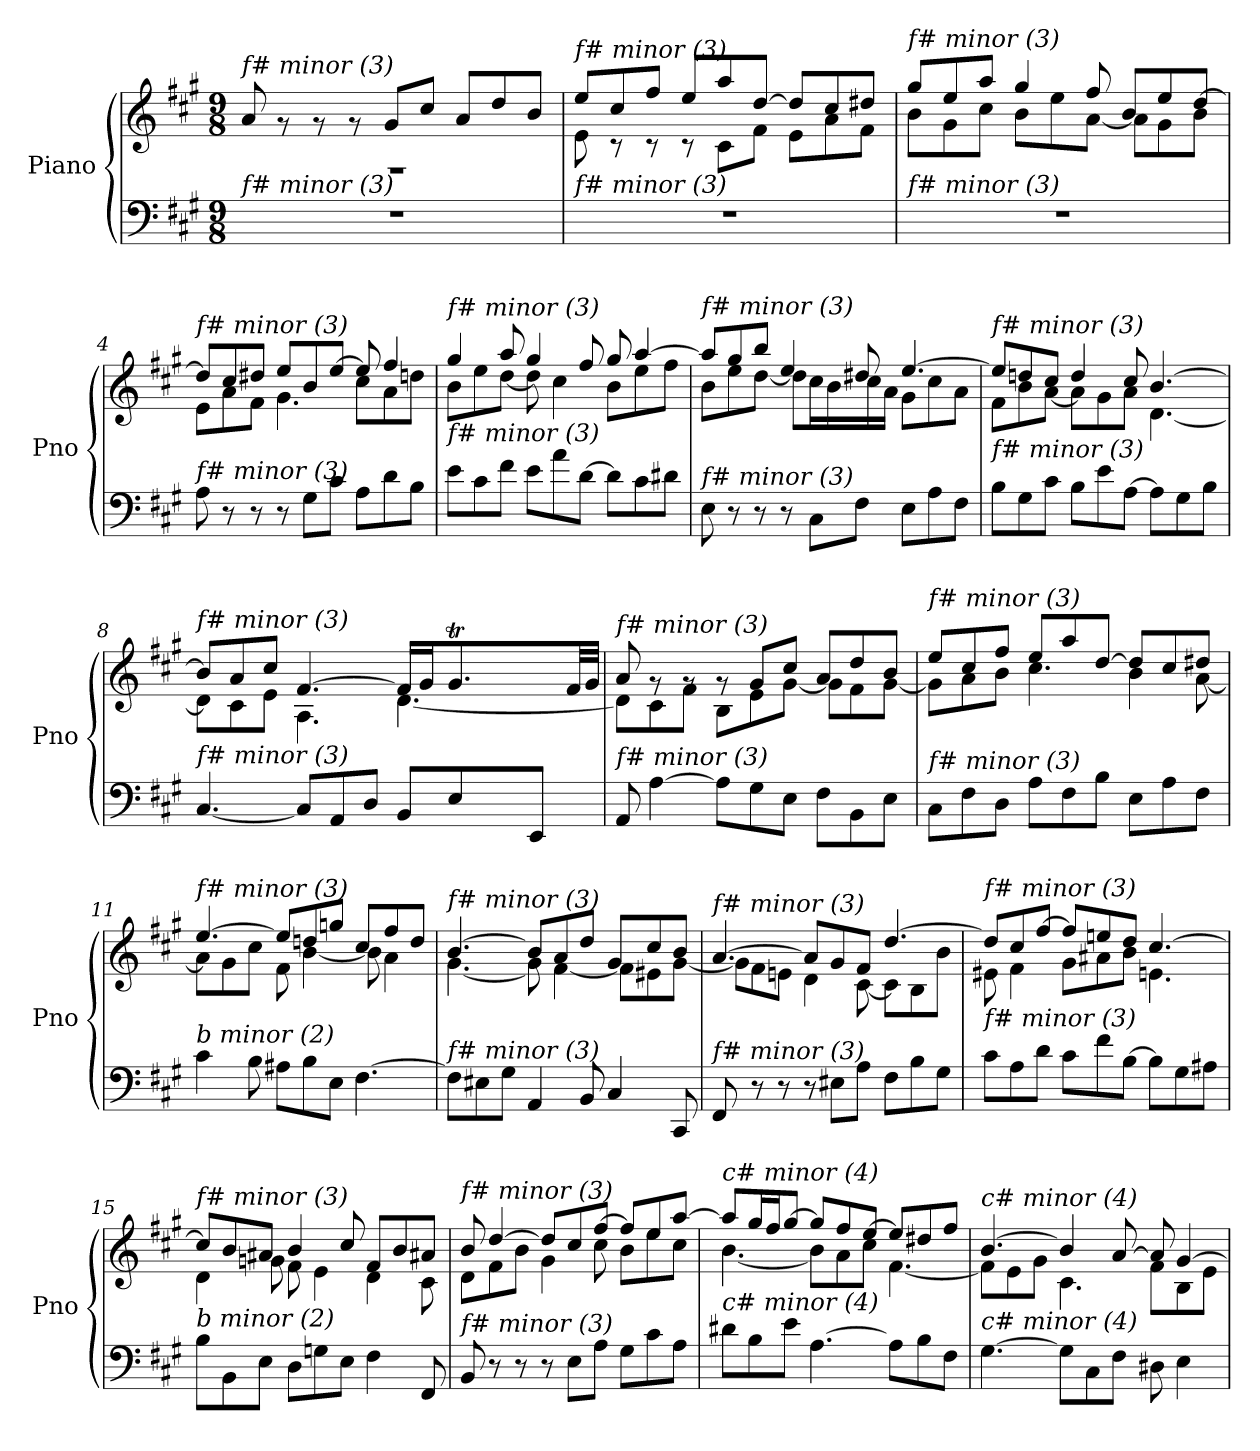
**kern	**kern
*part1	*part1
*staff2	*staff1
*I"Piano	*
*I'Pno	*
*clefF4	*clefG2
*k[f#c#g#]	*k[f#c#g#]
*M9/8	*M9/8
=1	=1
*	*^
!	!LO:TX:i:t=f# minor (3)	!
!LO:TX:i:t=f# minor (3)	!	!
8%9r	8%9rF	8a/
.	.	8rg
.	.	8rg
.	.	8rg
.	.	8g#/L
.	.	8cc#/J
.	.	8a/L
.	.	8dd/
.	.	8b/J
=2	=2	=2
!	!LO:TX:i:t=f# minor (3)	!
!LO:TX:i:t=f# minor (3)	!	!
8%9r	8ee/L	8e\
.	8cc#/	8r
.	8ff#/J	8r
.	8ee/L	8r
.	8aa/	8c#\L
.	[8dd/J	8f#\J
.	8dd/L]	8e\L
.	8cc#/	8a\
.	8dd#X/J	8f#\J
=3	=3	=3
!	!LO:TX:i:t=f# minor (3)	!
!LO:TX:i:t=f# minor (3)	!	!
8%9r	8gg#/L	8b\L
.	8ee/	8g#\
.	8aa/J	8cc#\J
.	4gg#/	8b\L
.	.	8ee\
.	8ff#/	[8a\J
.	8b/L	8a\L]
.	8ee/	8g#\
.	[8dd/J	8b\J
=4	=4	=4
!	!LO:TX:i:t=f# minor (3)	!
!LO:TX:i:t=f# minor (3)	!	!
8A\	8dd/L]	8e\L
8r	8cc#/	8a\
8r	8dd#X/J	8f#\J
8r	8ee/L	4.g#\
8G#\L	8b/	.
8c#\J	[8ee/J	.
8A\L	8ee/]	8cc#\L
8d\	4ff#/	8a\
8B\J	.	8ddn\J
!!LO:LB:g=z	!!
=5	=5	=5
!	!LO:TX:i:t=f# minor (3)	!
!LO:TX:i:t=f# minor (3)	!	!
8e\L	4gg#/	8b\L
8c#\	.	8ee\
8f#\J	8aa/	[8dd\J
8e\L	4gg#/	8dd\]
8a\	.	4cc#\
[8d\J	8ff#/	.
8d\L]	8gg#/	8b\L
8c#\	[4aa/	8ee\
8d#X\J	.	8ff#\J
=6	=6	=6
!	!LO:TX:i:t=f# minor (3)	!
!LO:TX:i:t=f# minor (3)	!	!
8E\	8aa/L]	8b\L
8r	8gg#/	8ee\
8r	8bb/J	[8dd\J
8r	4ee/	8dd\L]
8C#\L	.	16cc#\L
.	.	16b\
8F#\J	8dd#X/	16cc#\
.	.	16a\JJ
8E\L	[4.ee/	8g#\L
8A\	.	8cc#\
8F#\J	.	8a\J
=7	=7	=7
!	!LO:TX:i:t=f# minor (3)	!
!LO:TX:i:t=f# minor (3)	!	!
8B\L	8ee/L]	8f#\L
8G#\	8ddn/	8b\
8c#\J	8cc#/J	[8a\J
8B\L	4dd/	8a\L]
8e\	.	8g#\
[8A\J	8cc#/	8a\J
8A\L]	[4.b/	[4.d\
8G#\	.	.
8B\J	.	.
!!LO:LB:g=z
=8	=8	=8
*^	*	*^
!	!	!LO:TX:i:t=f# minor (3)	!	!
!LO:TX:i:t=f# minor (3)	!	!	!	!
2..ryy	[4.C#/	8b/L]	8d\L]	2..ryy
.	.	8a/	8c#\	.
.	.	8cc#/J	8e\J	.
.	8C#/L]	[4.f#/	4.A\	.
.	8AA/	.	.	.
.	8D/J	.	.	.
.	8BB/L	16f#/LL]	[4.d\	.
.	.	16g#/J	.	.
8.ryy	8E/	8.g#t/	.	32ayy
.	.	.	.	32g#yy
.	.	.	.	32ayy
.	.	.	.	32g#yy
.	8EE/J	.	.	32ayy
.	.	.	.	32g#yy
16ryy	.	32f#/LL	.	16ryy
.	.	32g#/JJJ	.	.
*v	*v	*	*	*
*	*	*v	*v
!!LO:LB:g=z
=9	=9	=9
!	!LO:TX:i:t=f# minor (3)	!
!LO:TX:i:t=f# minor (3)	!	!
8AA/	8a/	8d\L]
[4A\	8rg	8c#\
.	8rg	8f#\J
8A\L]	8rg	8B\L
8G#\	8g#/L	8e\
8E\J	8cc#/J	[8g#\J
8F#\L	8a/L	8g#\L]
8BB\	8dd/	8f#\
8E\J	8b/J	[8g#\J
=10	=10	=10
!	!LO:TX:i:t=f# minor (3)	!
!LO:TX:i:t=f# minor (3)	!	!
8C#\L	8ee/L	8g#\L]
8F#\	8cc#/	8a\
8D\J	8ff#/J	8b\J
8A\L	8ee/L	4.cc#\
8F#\	8aa/	.
8B\J	[8dd/J	.
8E\L	8dd/L]	4b\
8A\	8cc#/	.
8F#\J	8dd#X/J	[8a\
=11	=11	=11
!	!LO:TX:i:t=f# minor (3)	!
!LO:TX:i:t=b minor (2)	!	!
4c#\	[4.ee/	8a\L]
.	.	8g#\
8B\	.	8cc#\J
8A#X\L	8ee/L]	8f#\
8B\	8ddn/	[4b\
8E\J	8ggn/J	.
[4.F#\	8cc#/L	8b\]
.	8ff#/	4a\
.	8dd/J	.
=12	=12	=12
!	!LO:TX:i:t=f# minor (3)	!
!LO:TX:i:t=f# minor (3)	!	!
8F#\L]	[4.b/	[4.g#\
8E#X\	.	.
8G#\J	.	.
4AA/	8b/L]	8g#\]
.	8a/	[4f#\
8BB/	8dd/J	.
4C#/	8g#/L	8f#\L]
.	8cc#/	8e#X\
8CC#/	8b/J	[8g#\J
!!LO:LB:g=z	!!
=13	=13	=13
!	!LO:TX:i:t=f# minor (3)	!
!LO:TX:i:t=f# minor (3)	!	!
8FF#/	[4.a/	8g#\L]
8r	.	8f#\
8r	.	8en\J
8r	8a/L]	4d\
8E#X\L	8g#/	.
8A\J	8f#/J	[8c#\
8F#\L	[4.dd/	8c#\L]
8B\	.	8B\
8G#\J	.	8b\J
=14	=14	=14
!	!LO:TX:i:t=f# minor (3)	!
!LO:TX:i:t=f# minor (3)	!	!
8c#\L	8dd/L]	8e#X\
8A\	8cc#/	4f#\
8d\J	[8ff#/J	.
8c#\L	8ff#/L]	8g#\L
8f#\	8een/	8a#X\
[8B\J	8dd/J	8b\J
8B\L]	[4.cc#/	4.en\
8G#\	.	.
8A#X\J	.	.
=15	=15	=15
!	!LO:TX:i:t=f# minor (3)	!
!LO:TX:i:t=b minor (2)	!	!
8B\L	8cc#/L]	4d\
8BB\	8b/	.
8E\J	8a#X/J	8gn\
8D\L	4b/	8f#\
8Gn\	.	4e\
8E\J	8cc#/	.
4F#\	8f#/L	4d\
.	8b/	.
8FF#/	8a#X/J	8c#\
!!LO:PB:g=z	!!
=16	=16	=16
!	!LO:TX:i:t=f# minor (3)	!
!LO:TX:i:t=f# minor (3)	!	!
8BB/	8b/	8d\L
8r	[4dd/	8f#\
8r	.	8b\J
8r	8dd/L]	4g#\
8E\L	8cc#/	.
8A\J	[8ff#/J	8cc#\
8G#\L	8ff#/L]	8b\L
8c#\	8ee/	8ee\
8A\J	[8aa/J	8cc#\J
!!LO:LB:g=z	!!
=17	=17	=17
!	!LO:TX:i:t=c# minor (4)	!
!LO:TX:i:t=c# minor (4)	!	!
8d#X\L	8aa/L]	[4.b\
8B\	16gg#/L	.
.	16ff#/J	.
8e\J	[8gg#/J	.
[4.A\	8gg#/L]	8b\L]
.	8ff#/	8a\
.	[8ee/J	8cc#\J
8A\L]	8ee/L]	[4.f#\
8B\	8dd#X/	.
8F#\J	8ff#/J	.
=18	=18	=18
!	!LO:TX:i:t=c# minor (4)	!
!LO:TX:i:t=c# minor (4)	!	!
[4.G#\	[4.b/	8f#\L]
.	.	8e\
.	.	8g#\J
8G#\L]	4b/]	4.c#\
8C#\	.	.
8F#\J	[8a/	.
8D#X\	8a/]	8f#\L
4E\	[4g#/	8B\
.	.	8e\J
*	*v	*v
=	=
*-	*-
